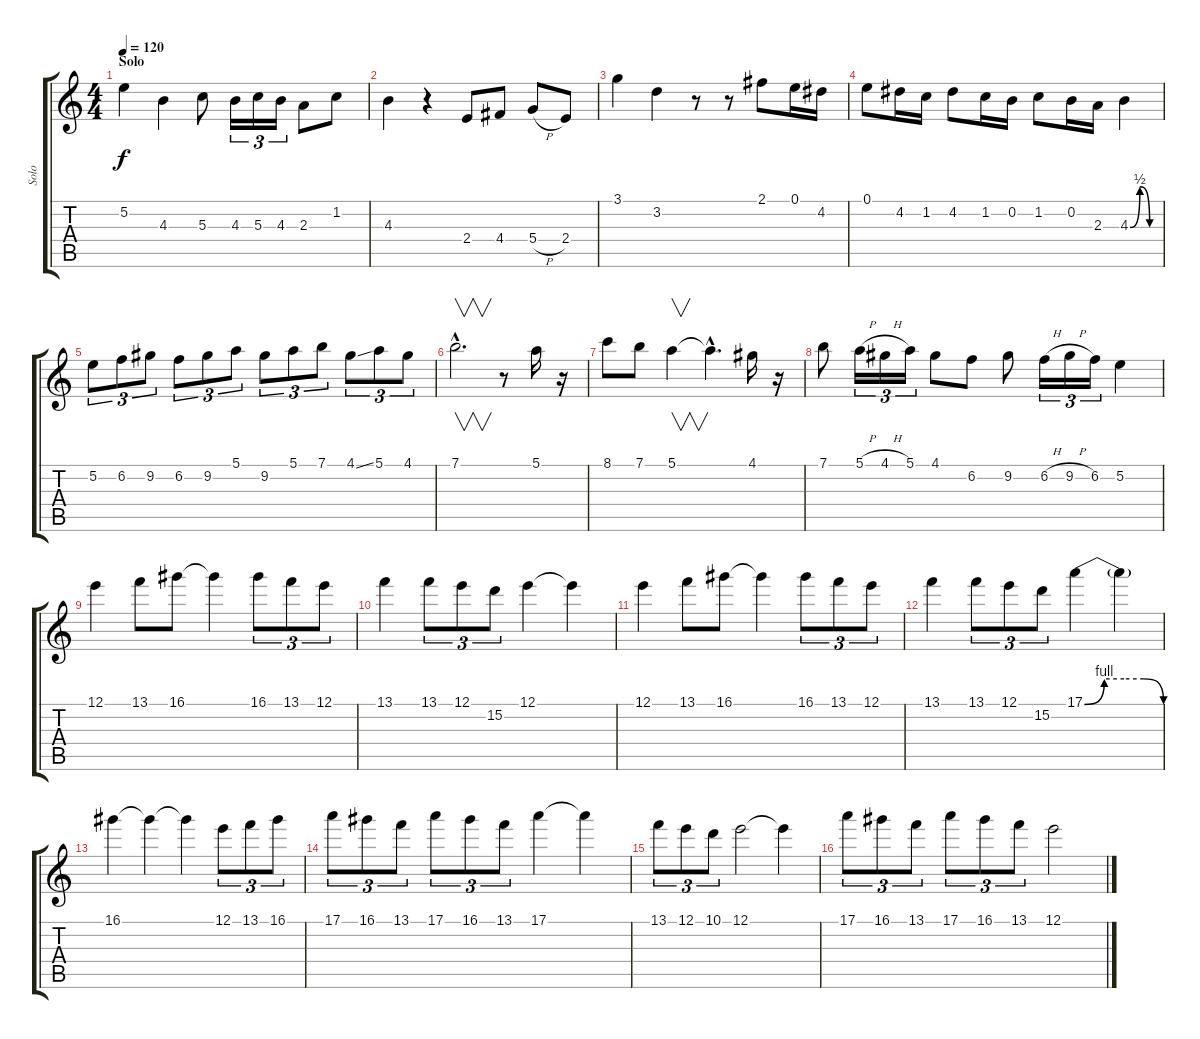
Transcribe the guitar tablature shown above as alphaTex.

\track ("Solo" "Solo") {instrument distortionguitar}
\staff {score tabs}
\tuning (E4 B3 G3 D3 A2 E2) {hide}
\ts (4 4)
\section ("" "Solo")
\tempo 120
\clef g2
\ks c
5.2.4{dy f} 4.3.4 5.3.8 4.3.16{tu (3 2)} 5.3.16{tu (3 2)} 4.3.16{tu (3 2)} 2.3.8 1.2.8 |
4.3.4 r.4 2.4.8 4.4.8 5.4{h}.8 2.4.8 |
3.1.4 3.2.4 r.8 r.8 2.1.8 0.1.16 4.2.16 |
0.1.8 4.2.16 1.2.16 4.2.8 1.2.16 0.2.16 1.2.8 0.2.16 2.3.16 4.3{be (custom 0 0 20 2 40 0 60 0)}.4 |
5.2.8{tu (3 2)} 6.2.8{tu (3 2)} 9.2.8{tu (3 2)} 6.2.8{tu (3 2)} 9.2.8{tu (3 2)} 5.1.8{tu (3 2)} 9.2.8{tu (3 2)} 5.1.8{tu (3 2)} 7.1.8{tu (3 2)} 4.1{ss}.8{tu (3 2)} 5.1.8{tu (3 2)} 4.1.8{tu (3 2)} |
7.1{hac}.2{v d} r.8 5.1.16 r.16 |
8.1.8 7.1.8 5.1.4{v} 5.1{hac t}.4{d} 4.1.16 r.16 |
7.1.8 5.1{h}.16{tu (3 2)} 4.1{h}.16{tu (3 2)} 5.1.16{tu (3 2)} 4.1.8 6.2.8 9.2.8 6.2{h}.16{tu (3 2)} 9.2{h}.16{tu (3 2)} 6.2.16{tu (3 2)} 5.2.4 |
12.1.4 13.1.8 16.1.8 16.1{t}.4 16.1.8{tu (3 2)} 13.1.8{tu (3 2)} 12.1.8{tu (3 2)} |
13.1.4 13.1.8{tu (3 2)} 12.1.8{tu (3 2)} 15.2.8{tu (3 2)} 12.1.4 12.1{t}.4 |
12.1.4 13.1.8 16.1.8 16.1{t}.4 16.1.8{tu (3 2)} 13.1.8{tu (3 2)} 12.1.8{tu (3 2)} |
13.1.4 13.1.8{tu (3 2)} 12.1.8{tu (3 2)} 15.2.8{tu (3 2)} 17.1{be (custom 0 0 15 4 30 4 45 4 60 0)}.4 17.1{t}.4 |
16.1.4 16.1{t}.4 16.1{t}.4 12.1.8{tu (3 2)} 13.1.8{tu (3 2)} 16.1.8{tu (3 2)} |
17.1.8{tu (3 2)} 16.1.8{tu (3 2)} 13.1.8{tu (3 2)} 17.1.8{tu (3 2)} 16.1.8{tu (3 2)} 13.1.8{tu (3 2)} 17.1.4 17.1{t}.4 |
13.1.8{tu (3 2)} 12.1.8{tu (3 2)} 10.1.8{tu (3 2)} 12.1.2 12.1{t}.4 |
17.1.8{tu (3 2)} 16.1.8{tu (3 2)} 13.1.8{tu (3 2)} 17.1.8{tu (3 2)} 16.1.8{tu (3 2)} 13.1.8{tu (3 2)} 12.1.2
